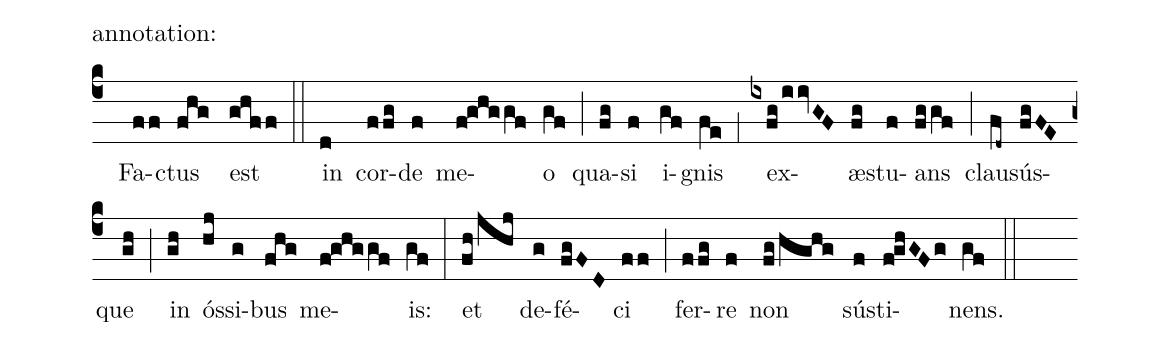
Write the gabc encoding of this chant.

mode:VI;
office-part:Offertoria;
%%
(c4) () Fa(ff)ctus(fhg) est(ghff) (::) in(d) cor(ffg)de(f) me(f!ghggf)o(gf) (;) qua(fg)si(f) i(gf)gnis(fe) (,1) ex(ixfg/iivGF)æ(fg)stu(f)ans(fggf) (;) clau(fd~)sús(fgFE)que(gh) (;) in(gh) ós(hj)si(g)bus(fhg) me(f!ghggf)is:(gf) (:) et(fh/jhj) de(g)fé(fgFD)ci(ff) (;) fer(ffg)re(f) non(fg/hghg) sú(f)sti(f!ghGFg)nens.(gf) (::)
